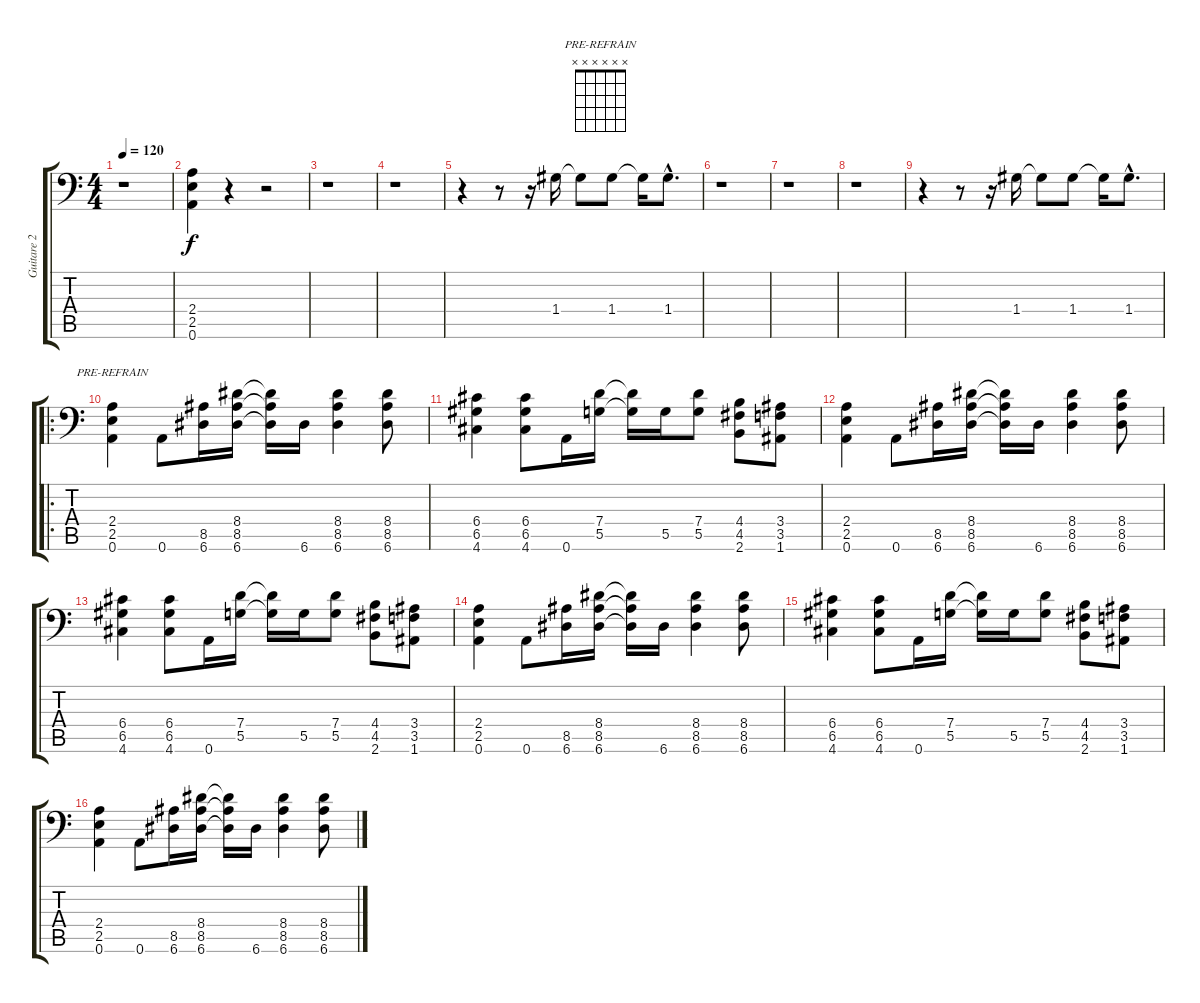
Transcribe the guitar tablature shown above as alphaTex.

\track ("Guitare 2" "Guitare 2") {instrument distortionguitar}
\staff {score tabs}
\tuning (D4 A3 F3 G2 D2 A1) {hide}
\chord ("PRE-REFRAIN" x x x x x x) {firstfret 0}
\ts (4 4)
\tempo 120
\clef f4
\ks c
r.1{dy f} |
(2.4 2.5 0.6).4 r.4 r.2 |
r.1 |
r.1 |
r.4 r.8 r.16 1.4.16 1.4{t}.8 1.4.8 1.4{t}.16 1.4{hac}.8{d} |
r.1 |
r.1 |
r.1 |
r.4 r.8 r.16 1.4.16 1.4{t}.8 1.4.8 1.4{t}.16 1.4{hac}.8{d} |
\ro
(2.4 2.5 0.6).4{ch "PRE-REFRAIN"} 0.6.8 (8.5 6.6).16 (8.4 8.5 6.6).16 (8.4{t} 8.5{t} 6.6{t}).16 6.6.16 (8.4 8.5 6.6).4 (8.4 8.5 6.6).8 |
(6.4 6.5 4.6).4 (6.4 6.5 4.6).8 0.6.16 (7.4 5.5).16 (7.4{t} 5.5{t}).16 5.5.16 (7.4 5.5).8 (4.4 4.5 2.6).8 (3.4 3.5 1.6).8 |
(2.4 2.5 0.6).4 0.6.8 (8.5 6.6).16 (8.4 8.5 6.6).16 (8.4{t} 8.5{t} 6.6{t}).16 6.6.16 (8.4 8.5 6.6).4 (8.4 8.5 6.6).8 |
(6.4 6.5 4.6).4 (6.4 6.5 4.6).8 0.6.16 (7.4 5.5).16 (7.4{t} 5.5{t}).16 5.5.16 (7.4 5.5).8 (4.4 4.5 2.6).8 (3.4 3.5 1.6).8 |
(2.4 2.5 0.6).4 0.6.8 (8.5 6.6).16 (8.4 8.5 6.6).16 (8.4{t} 8.5{t} 6.6{t}).16 6.6.16 (8.4 8.5 6.6).4 (8.4 8.5 6.6).8 |
(6.4 6.5 4.6).4 (6.4 6.5 4.6).8 0.6.16 (7.4 5.5).16 (7.4{t} 5.5{t}).16 5.5.16 (7.4 5.5).8 (4.4 4.5 2.6).8 (3.4 3.5 1.6).8 |
(2.4 2.5 0.6).4 0.6.8 (8.5 6.6).16 (8.4 8.5 6.6).16 (8.4{t} 8.5{t} 6.6{t}).16 6.6.16 (8.4 8.5 6.6).4 (8.4 8.5 6.6).8
